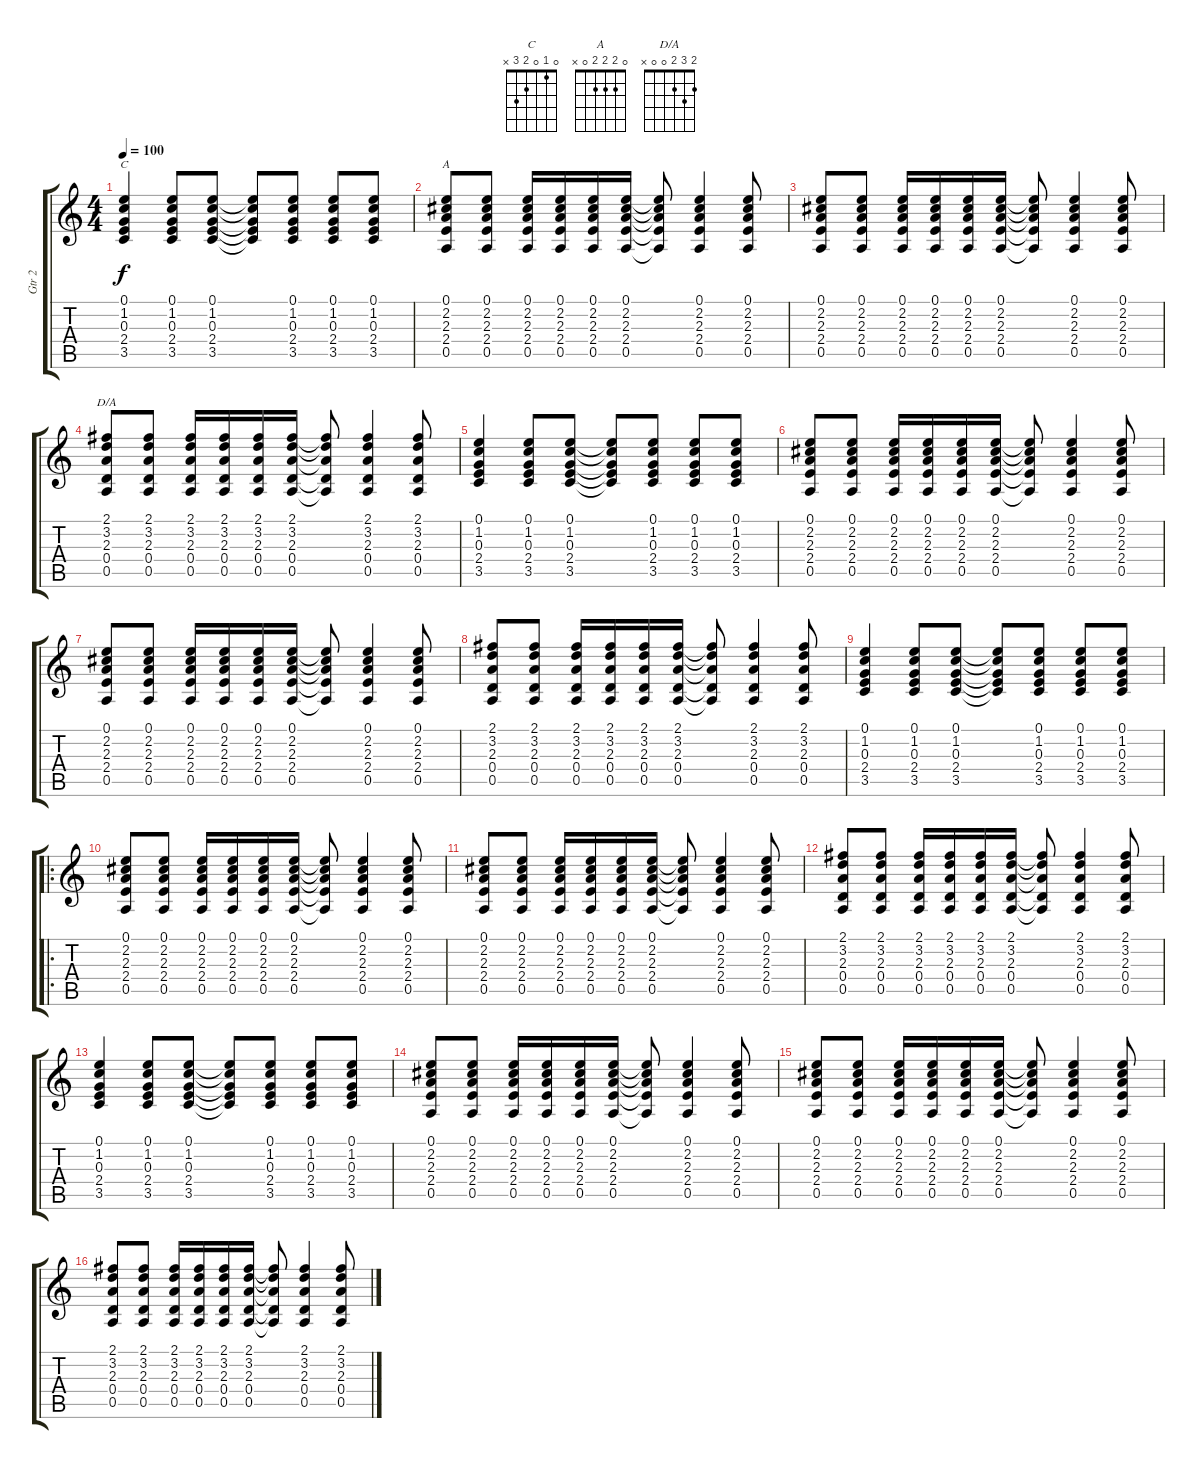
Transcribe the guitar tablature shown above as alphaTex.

\track ("Gtr 2" "Gtr 2") {instrument distortionguitar}
\staff {score tabs}
\tuning (E4 B3 G3 D3 A2 E2) {hide}
\chord ("C" 0 1 0 2 3 x)
\chord ("A" 0 2 2 2 0 x)
\chord ("D/A" 2 3 2 0 0 x)
\ts (4 4)
\tempo 100
\clef g2
\ks c
(0.1 1.2 0.3 2.4 3.5).4{ch "C" dy f} (0.1 1.2 0.3 2.4 3.5).8 (0.1 1.2 0.3 2.4 3.5).8 (0.1{t} 1.2{t} 0.3{t} 2.4{t} 3.5{t}).8 (0.1 1.2 0.3 2.4 3.5).8 (0.1 1.2 0.3 2.4 3.5).8 (0.1 1.2 0.3 2.4 3.5).8 |
(0.1 2.2 2.3 2.4 0.5).8{ch "A"} (0.1 2.2 2.3 2.4 0.5).8 (0.1 2.2 2.3 2.4 0.5).16 (0.1 2.2 2.3 2.4 0.5).16 (0.1 2.2 2.3 2.4 0.5).16 (0.1 2.2 2.3 2.4 0.5).16 (0.1{t} 2.2{t} 2.3{t} 2.4{t} 0.5{t}).8 (0.1 2.2 2.3 2.4 0.5).4 (0.1 2.2 2.3 2.4 0.5).8 |
(0.1 2.2 2.3 2.4 0.5).8 (0.1 2.2 2.3 2.4 0.5).8 (0.1 2.2 2.3 2.4 0.5).16 (0.1 2.2 2.3 2.4 0.5).16 (0.1 2.2 2.3 2.4 0.5).16 (0.1 2.2 2.3 2.4 0.5).16 (0.1{t} 2.2{t} 2.3{t} 2.4{t} 0.5{t}).8 (0.1 2.2 2.3 2.4 0.5).4 (0.1 2.2 2.3 2.4 0.5).8 |
(2.1 3.2 2.3 0.4 0.5).8{ch "D/A"} (2.1 3.2 2.3 0.4 0.5).8 (2.1 3.2 2.3 0.4 0.5).16 (2.1 3.2 2.3 0.4 0.5).16 (2.1 3.2 2.3 0.4 0.5).16 (2.1 3.2 2.3 0.4 0.5).16 (2.1{t} 3.2{t} 2.3{t} 0.4{t} 0.5{t}).8 (2.1 3.2 2.3 0.4 0.5).4 (2.1 3.2 2.3 0.4 0.5).8 |
(0.1 1.2 0.3 2.4 3.5).4 (0.1 1.2 0.3 2.4 3.5).8 (0.1 1.2 0.3 2.4 3.5).8 (0.1{t} 1.2{t} 0.3{t} 2.4{t} 3.5{t}).8 (0.1 1.2 0.3 2.4 3.5).8 (0.1 1.2 0.3 2.4 3.5).8 (0.1 1.2 0.3 2.4 3.5).8 |
(0.1 2.2 2.3 2.4 0.5).8 (0.1 2.2 2.3 2.4 0.5).8 (0.1 2.2 2.3 2.4 0.5).16 (0.1 2.2 2.3 2.4 0.5).16 (0.1 2.2 2.3 2.4 0.5).16 (0.1 2.2 2.3 2.4 0.5).16 (0.1{t} 2.2{t} 2.3{t} 2.4{t} 0.5{t}).8 (0.1 2.2 2.3 2.4 0.5).4 (0.1 2.2 2.3 2.4 0.5).8 |
(0.1 2.2 2.3 2.4 0.5).8 (0.1 2.2 2.3 2.4 0.5).8 (0.1 2.2 2.3 2.4 0.5).16 (0.1 2.2 2.3 2.4 0.5).16 (0.1 2.2 2.3 2.4 0.5).16 (0.1 2.2 2.3 2.4 0.5).16 (0.1{t} 2.2{t} 2.3{t} 2.4{t} 0.5{t}).8 (0.1 2.2 2.3 2.4 0.5).4 (0.1 2.2 2.3 2.4 0.5).8 |
(2.1 3.2 2.3 0.4 0.5).8 (2.1 3.2 2.3 0.4 0.5).8 (2.1 3.2 2.3 0.4 0.5).16 (2.1 3.2 2.3 0.4 0.5).16 (2.1 3.2 2.3 0.4 0.5).16 (2.1 3.2 2.3 0.4 0.5).16 (2.1{t} 3.2{t} 2.3{t} 0.4{t} 0.5{t}).8 (2.1 3.2 2.3 0.4 0.5).4 (2.1 3.2 2.3 0.4 0.5).8 |
(0.1 1.2 0.3 2.4 3.5).4 (0.1 1.2 0.3 2.4 3.5).8 (0.1 1.2 0.3 2.4 3.5).8 (0.1{t} 1.2{t} 0.3{t} 2.4{t} 3.5{t}).8 (0.1 1.2 0.3 2.4 3.5).8 (0.1 1.2 0.3 2.4 3.5).8 (0.1 1.2 0.3 2.4 3.5).8 |
\ro
(0.1 2.2 2.3 2.4 0.5).8 (0.1 2.2 2.3 2.4 0.5).8 (0.1 2.2 2.3 2.4 0.5).16 (0.1 2.2 2.3 2.4 0.5).16 (0.1 2.2 2.3 2.4 0.5).16 (0.1 2.2 2.3 2.4 0.5).16 (0.1{t} 2.2{t} 2.3{t} 2.4{t} 0.5{t}).8 (0.1 2.2 2.3 2.4 0.5).4 (0.1 2.2 2.3 2.4 0.5).8 |
(0.1 2.2 2.3 2.4 0.5).8 (0.1 2.2 2.3 2.4 0.5).8 (0.1 2.2 2.3 2.4 0.5).16 (0.1 2.2 2.3 2.4 0.5).16 (0.1 2.2 2.3 2.4 0.5).16 (0.1 2.2 2.3 2.4 0.5).16 (0.1{t} 2.2{t} 2.3{t} 2.4{t} 0.5{t}).8 (0.1 2.2 2.3 2.4 0.5).4 (0.1 2.2 2.3 2.4 0.5).8 |
(2.1 3.2 2.3 0.4 0.5).8 (2.1 3.2 2.3 0.4 0.5).8 (2.1 3.2 2.3 0.4 0.5).16 (2.1 3.2 2.3 0.4 0.5).16 (2.1 3.2 2.3 0.4 0.5).16 (2.1 3.2 2.3 0.4 0.5).16 (2.1{t} 3.2{t} 2.3{t} 0.4{t} 0.5{t}).8 (2.1 3.2 2.3 0.4 0.5).4 (2.1 3.2 2.3 0.4 0.5).8 |
(0.1 1.2 0.3 2.4 3.5).4 (0.1 1.2 0.3 2.4 3.5).8 (0.1 1.2 0.3 2.4 3.5).8 (0.1{t} 1.2{t} 0.3{t} 2.4{t} 3.5{t}).8 (0.1 1.2 0.3 2.4 3.5).8 (0.1 1.2 0.3 2.4 3.5).8 (0.1 1.2 0.3 2.4 3.5).8 |
(0.1 2.2 2.3 2.4 0.5).8 (0.1 2.2 2.3 2.4 0.5).8 (0.1 2.2 2.3 2.4 0.5).16 (0.1 2.2 2.3 2.4 0.5).16 (0.1 2.2 2.3 2.4 0.5).16 (0.1 2.2 2.3 2.4 0.5).16 (0.1{t} 2.2{t} 2.3{t} 2.4{t} 0.5{t}).8 (0.1 2.2 2.3 2.4 0.5).4 (0.1 2.2 2.3 2.4 0.5).8 |
(0.1 2.2 2.3 2.4 0.5).8 (0.1 2.2 2.3 2.4 0.5).8 (0.1 2.2 2.3 2.4 0.5).16 (0.1 2.2 2.3 2.4 0.5).16 (0.1 2.2 2.3 2.4 0.5).16 (0.1 2.2 2.3 2.4 0.5).16 (0.1{t} 2.2{t} 2.3{t} 2.4{t} 0.5{t}).8 (0.1 2.2 2.3 2.4 0.5).4 (0.1 2.2 2.3 2.4 0.5).8 |
(2.1 3.2 2.3 0.4 0.5).8 (2.1 3.2 2.3 0.4 0.5).8 (2.1 3.2 2.3 0.4 0.5).16 (2.1 3.2 2.3 0.4 0.5).16 (2.1 3.2 2.3 0.4 0.5).16 (2.1 3.2 2.3 0.4 0.5).16 (2.1{t} 3.2{t} 2.3{t} 0.4{t} 0.5{t}).8 (2.1 3.2 2.3 0.4 0.5).4 (2.1 3.2 2.3 0.4 0.5).8
